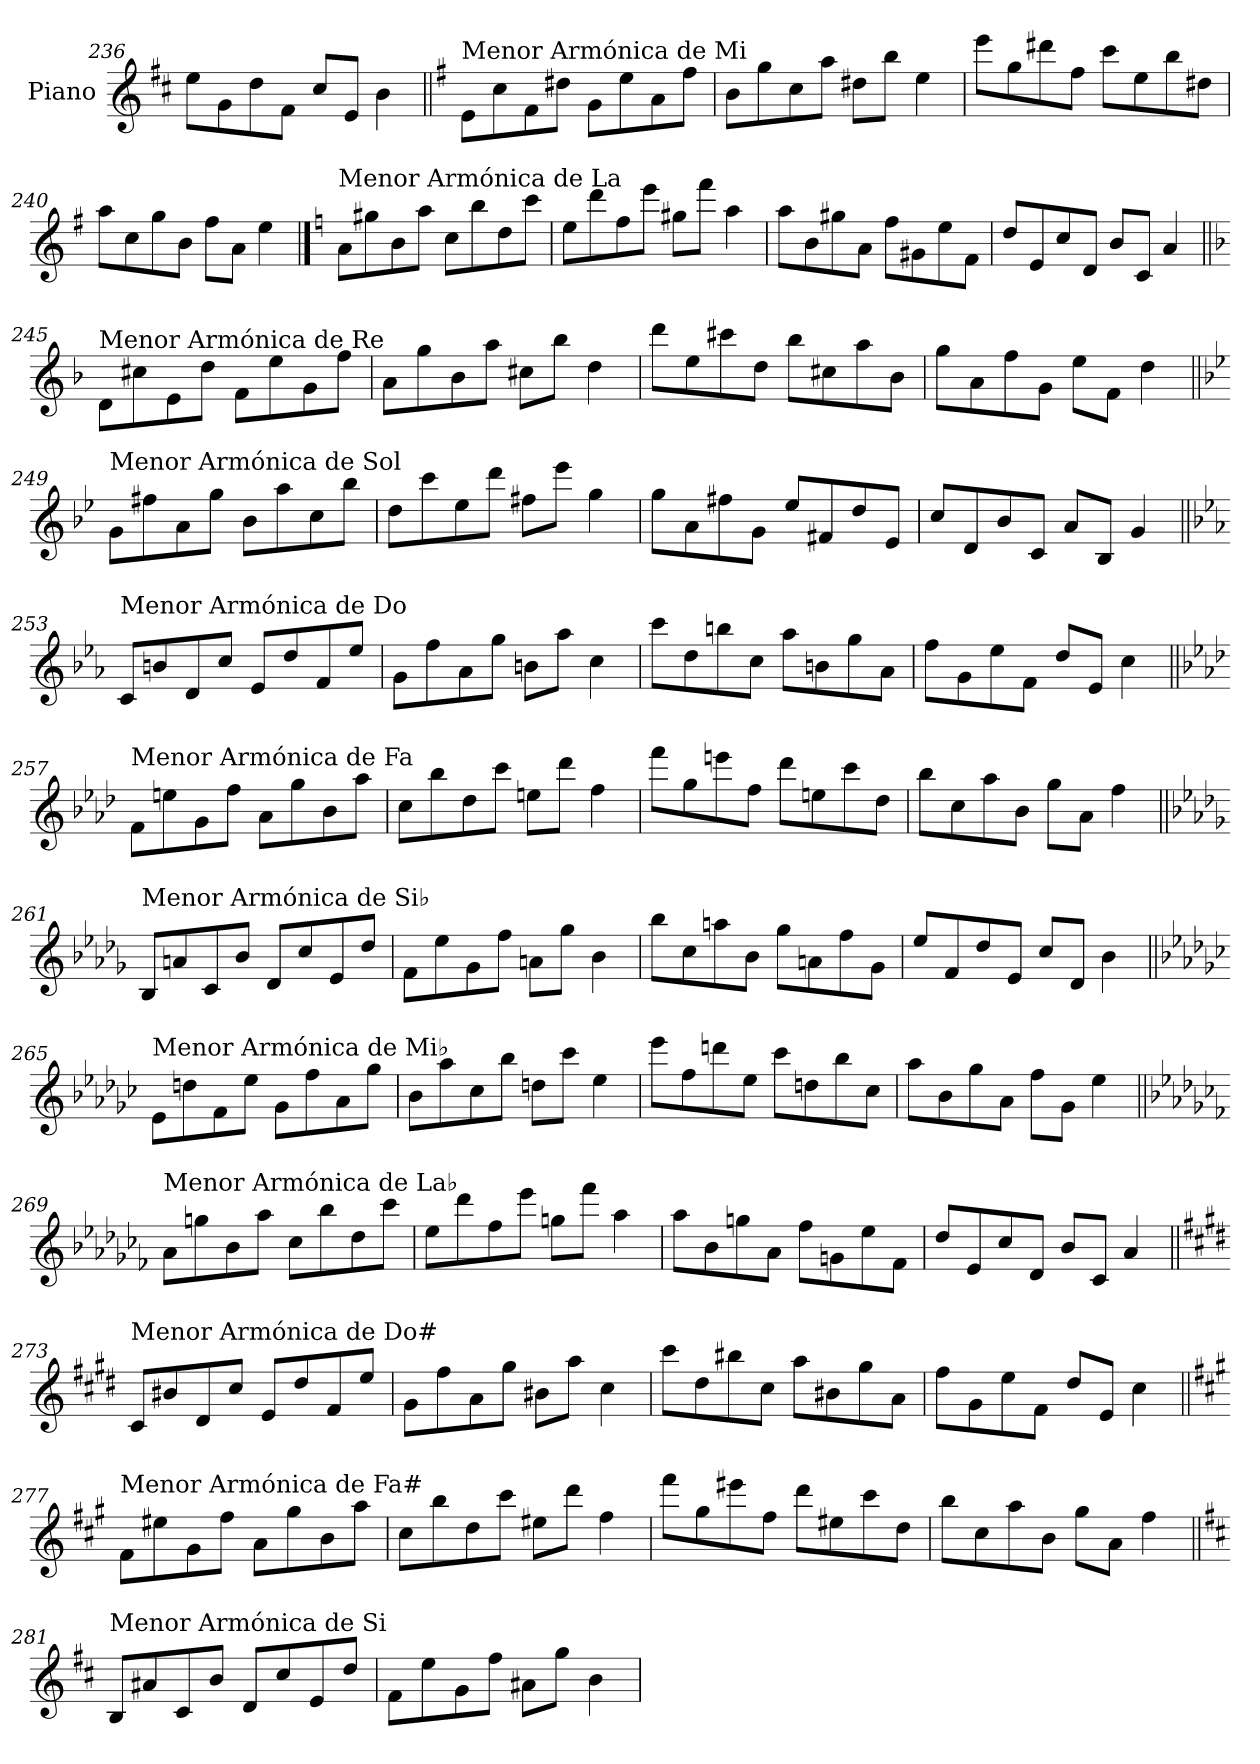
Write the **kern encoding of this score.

**kern
*part1
*staff1
*I"Piano
*I'Pno.
*clefG2
*k[f#c#]
=236
8ee\L
8g\
8dd\
8f#\J
8cc#/L
8e/J
4b\
!!LO:LB:g=z
=237||
*k[f#]
!LO:TX:a:t=Menor Armónica de Mi
8e\L
8cc\
8f#\
8dd#X\J
8g\L
8ee\
8a\
8ff#\J
=238
8b\L
8gg\
8cc\
8aa\J
8dd#X\L
8bb\J
4ee\
=239
8eee\L
8gg\
8ddd#X\
8ff#\J
8ccc\L
8ee\
8bb\
8dd#X\J
=240
8aa\L
8cc\
8gg\
8b\J
8ff#\L
8a\J
4ee\
!!LO:PB:g=z
==241
*k[]
!LO:TX:a:t=Menor Armónica de La
8a\L
8gg#X\
8b\
8aa\J
8cc\L
8bb\
8dd\
8ccc\J
=242
8ee\L
8ddd\
8ff\
8eee\J
8gg#X\L
8fff\J
4aa\
=243
8aa\L
8b\
8gg#X\
8a\J
8ff\L
8g#X\
8ee\
8f\J
=244
8dd/L
8e/
8cc/
8d/J
8b/L
8c/J
4a/
!!LO:LB:g=z
=245||
*k[b-]
!LO:TX:a:t=Menor Armónica de Re
8d\L
8cc#X\
8e\
8dd\J
8f\L
8ee\
8g\
8ff\J
=246
8a\L
8gg\
8b-\
8aa\J
8cc#X\L
8bb-\J
4dd\
=247
8ddd\L
8ee\
8ccc#X\
8dd\J
8bb-\L
8cc#X\
8aa\
8b-\J
=248
8gg\L
8a\
8ff\
8g\J
8ee\L
8f\J
4dd\
!!LO:LB:g=z
=249||
*k[b-e-]
!LO:TX:a:t=Menor Armónica de Sol
8g\L
8ff#X\
8a\
8gg\J
8b-\L
8aa\
8cc\
8bb-\J
=250
8dd\L
8ccc\
8ee-\
8ddd\J
8ff#X\L
8eee-\J
4gg\
=251
8gg\L
8a\
8ff#X\
8g\J
8ee-/L
8f#X/
8dd/
8e-/J
=252
8cc/L
8d/
8b-/
8c/J
8a/L
8B-/J
4g/
!!LO:LB:g=z
=253||
*k[b-e-a-]
!LO:TX:a:t=Menor Armónica de Do
8c/L
8bn/
8d/
8cc/J
8e-/L
8dd/
8f/
8ee-/J
=254
8g\L
8ff\
8a-\
8gg\J
8bn\L
8aa-\J
4cc\
=255
8ccc\L
8dd\
8bbn\
8cc\J
8aa-\L
8bn\
8gg\
8a-\J
=256
8ff\L
8g\
8ee-\
8f\J
8dd/L
8e-/J
4cc\
!!LO:LB:g=z
=257||
*k[b-e-a-d-]
!LO:TX:a:t=Menor Armónica de Fa
8f\L
8een\
8g\
8ff\J
8a-\L
8gg\
8b-\
8aa-\J
=258
8cc\L
8bb-\
8dd-\
8ccc\J
8een\L
8ddd-\J
4ff\
=259
8fff\L
8gg\
8eeen\
8ff\J
8ddd-\L
8een\
8ccc\
8dd-\J
=260
8bb-\L
8cc\
8aa-\
8b-\J
8gg\L
8a-\J
4ff\
!!LO:LB:g=z
=261||
*k[b-e-a-d-g-]
!LO:TX:a:t=Menor Armónica de Si♭
8B-/L
8an/
8c/
8b-/J
8d-/L
8cc/
8e-/
8dd-/J
=262
8f\L
8ee-\
8g-\
8ff\J
8an\L
8gg-\J
4b-\
=263
8bb-\L
8cc\
8aan\
8b-\J
8gg-\L
8an\
8ff\
8g-\J
=264
8ee-/L
8f/
8dd-/
8e-/J
8cc/L
8d-/J
4b-\
!!LO:PB:g=z
=265||
*k[b-e-a-d-g-c-]
!LO:TX:a:t=Menor Armónica de Mi♭
8e-\L
8ddn\
8f\
8ee-\J
8g-\L
8ff\
8a-\
8gg-\J
=266
8b-\L
8aa-\
8cc-\
8bb-\J
8ddn\L
8ccc-\J
4ee-\
=267
8eee-\L
8ff\
8dddn\
8ee-\J
8ccc-\L
8ddn\
8bb-\
8cc-\J
=268
8aa-\L
8b-\
8gg-\
8a-\J
8ff\L
8g-\J
4ee-\
!!LO:LB:g=z
=269||
*k[b-e-a-d-g-c-f-]
!LO:TX:a:t=Menor Armónica de La♭
8a-\L
8ggn\
8b-\
8aa-\J
8cc-\L
8bb-\
8dd-\
8ccc-\J
=270
8ee-\L
8ddd-\
8ff-\
8eee-\J
8ggn\L
8fff-\J
4aa-\
=271
8aa-\L
8b-\
8ggn\
8a-\J
8ff-\L
8gn\
8ee-\
8f-\J
=272
8dd-/L
8e-/
8cc-/
8d-/J
8b-/L
8c-/J
4a-/
!!LO:LB:g=z
=273||
*k[f#c#g#d#]
!LO:TX:a:t=Menor Armónica de Do#
8c#/L
8b#X/
8d#/
8cc#/J
8e/L
8dd#/
8f#/
8ee/J
=274
8g#\L
8ff#\
8a\
8gg#\J
8b#X\L
8aa\J
4cc#\
=275
8ccc#\L
8dd#\
8bb#X\
8cc#\J
8aa\L
8b#X\
8gg#\
8a\J
=276
8ff#\L
8g#\
8ee\
8f#\J
8dd#/L
8e/J
4cc#\
!!LO:LB:g=z
=277||
*k[f#c#g#]
!LO:TX:a:t=Menor Armónica de Fa#
8f#\L
8ee#X\
8g#\
8ff#\J
8a\L
8gg#\
8b\
8aa\J
=278
8cc#\L
8bb\
8dd\
8ccc#\J
8ee#X\L
8ddd\J
4ff#\
=279
8fff#\L
8gg#\
8eee#X\
8ff#\J
8ddd\L
8ee#X\
8ccc#\
8dd\J
=280
8bb\L
8cc#\
8aa\
8b\J
8gg#\L
8a\J
4ff#\
!!LO:LB:g=z
=281||
*k[f#c#]
!LO:TX:a:t=Menor Armónica de Si
8B/L
8a#X/
8c#/
8b/J
8d/L
8cc#/
8e/
8dd/J
=282
8f#\L
8ee\
8g\
8ff#\J
8a#X\L
8gg\J
4b\
=
*-
